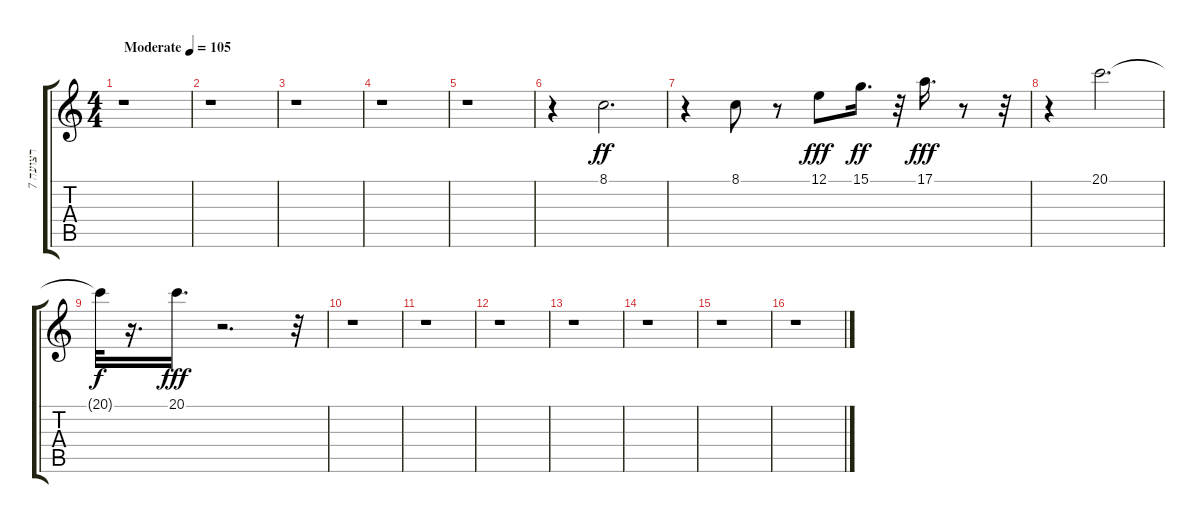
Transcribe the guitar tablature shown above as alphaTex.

\track ("רצועה 7" "רצועה 7") {instrument brasssection}
\staff {score tabs}
\tuning (E4 B3 G3 D3 A2 E2) {hide}
\ts (4 4)
\tempo (105 "Moderate")
\clef g2
\ks c
r.1{dy ff instrument brasssection} |
r.1 |
r.1 |
r.1 |
r.1 |
r.4 8.1.2{d} |
r.4 8.1.8 r.8 12.1.8{dy fff} 15.1.16{d dy ff} r.32 17.1.16{d dy fff} r.8 r.32 |
r.4 20.1.2{d} |
20.1{t}.32{dy f} r.16{d} 20.1.16{d dy fff} r.2{d} r.32 |
r.1 |
r.1 |
r.1 |
r.1 |
r.1 |
r.1 |
r.1
